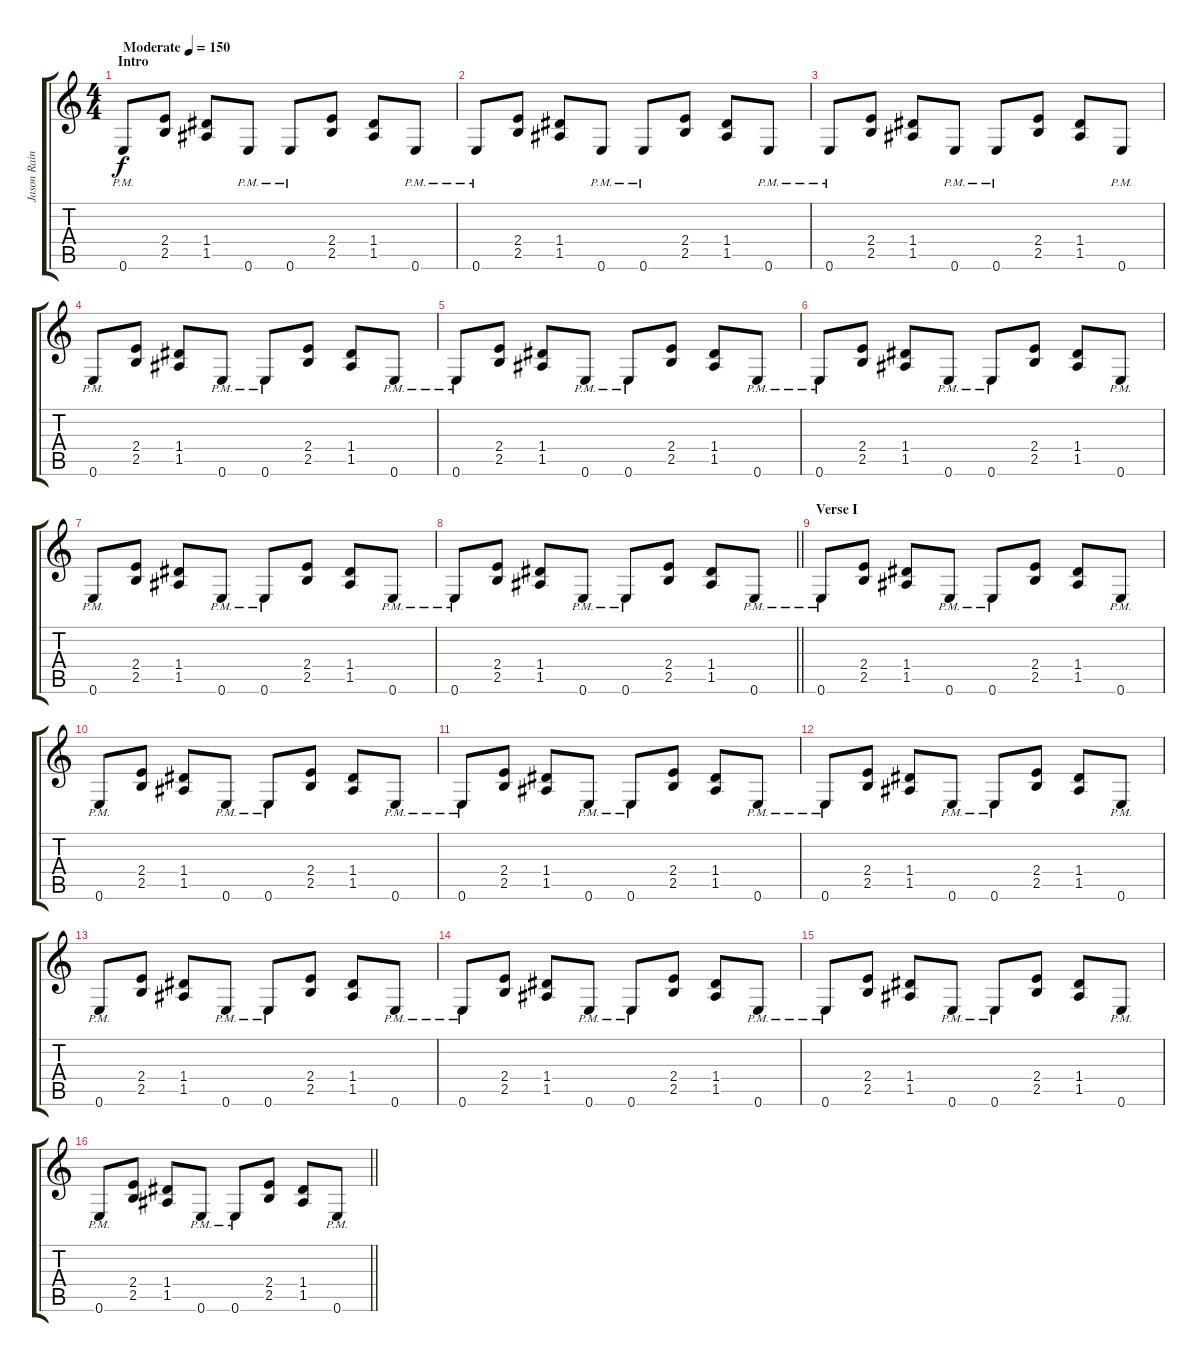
\track ("Jason Rainey" "Jason Rain") {instrument distortionguitar}
\staff {score tabs}
\tuning (E4 B3 G3 D3 A2 E2) {hide}
\ts (4 4)
\section ("" "Intro")
\tempo (150 "Moderate")
\clef g2
\ks c
0.6{pm}.8{dy f instrument distortionguitar} (2.4 2.5).8 (1.4 1.5).8 0.6{pm}.8 0.6{pm}.8 (2.4 2.5).8 (1.4 1.5).8 0.6{pm}.8 |
0.6{pm}.8 (2.4 2.5).8 (1.4 1.5).8 0.6{pm}.8 0.6{pm}.8 (2.4 2.5).8 (1.4 1.5).8 0.6{pm}.8 |
0.6{pm}.8 (2.4 2.5).8 (1.4 1.5).8 0.6{pm}.8 0.6{pm}.8 (2.4 2.5).8 (1.4 1.5).8 0.6{pm}.8 |
0.6{pm}.8 (2.4 2.5).8 (1.4 1.5).8 0.6{pm}.8 0.6{pm}.8 (2.4 2.5).8 (1.4 1.5).8 0.6{pm}.8 |
0.6{pm}.8 (2.4 2.5).8 (1.4 1.5).8 0.6{pm}.8 0.6{pm}.8 (2.4 2.5).8 (1.4 1.5).8 0.6{pm}.8 |
0.6{pm}.8 (2.4 2.5).8 (1.4 1.5).8 0.6{pm}.8 0.6{pm}.8 (2.4 2.5).8 (1.4 1.5).8 0.6{pm}.8 |
0.6{pm}.8 (2.4 2.5).8 (1.4 1.5).8 0.6{pm}.8 0.6{pm}.8 (2.4 2.5).8 (1.4 1.5).8 0.6{pm}.8 |
\barLineRight lightlight
0.6{pm}.8 (2.4 2.5).8 (1.4 1.5).8 0.6{pm}.8 0.6{pm}.8 (2.4 2.5).8 (1.4 1.5).8 0.6{pm}.8 |
\section ("" "Verse I")
0.6{pm}.8 (2.4 2.5).8 (1.4 1.5).8 0.6{pm}.8 0.6{pm}.8 (2.4 2.5).8 (1.4 1.5).8 0.6{pm}.8 |
0.6{pm}.8 (2.4 2.5).8 (1.4 1.5).8 0.6{pm}.8 0.6{pm}.8 (2.4 2.5).8 (1.4 1.5).8 0.6{pm}.8 |
0.6{pm}.8 (2.4 2.5).8 (1.4 1.5).8 0.6{pm}.8 0.6{pm}.8 (2.4 2.5).8 (1.4 1.5).8 0.6{pm}.8 |
0.6{pm}.8 (2.4 2.5).8 (1.4 1.5).8 0.6{pm}.8 0.6{pm}.8 (2.4 2.5).8 (1.4 1.5).8 0.6{pm}.8 |
0.6{pm}.8 (2.4 2.5).8 (1.4 1.5).8 0.6{pm}.8 0.6{pm}.8 (2.4 2.5).8 (1.4 1.5).8 0.6{pm}.8 |
0.6{pm}.8 (2.4 2.5).8 (1.4 1.5).8 0.6{pm}.8 0.6{pm}.8 (2.4 2.5).8 (1.4 1.5).8 0.6{pm}.8 |
0.6{pm}.8 (2.4 2.5).8 (1.4 1.5).8 0.6{pm}.8 0.6{pm}.8 (2.4 2.5).8 (1.4 1.5).8 0.6{pm}.8 |
\barLineRight lightlight
0.6{pm}.8 (2.4 2.5).8 (1.4 1.5).8 0.6{pm}.8 0.6{pm}.8 (2.4 2.5).8 (1.4 1.5).8 0.6{pm}.8
